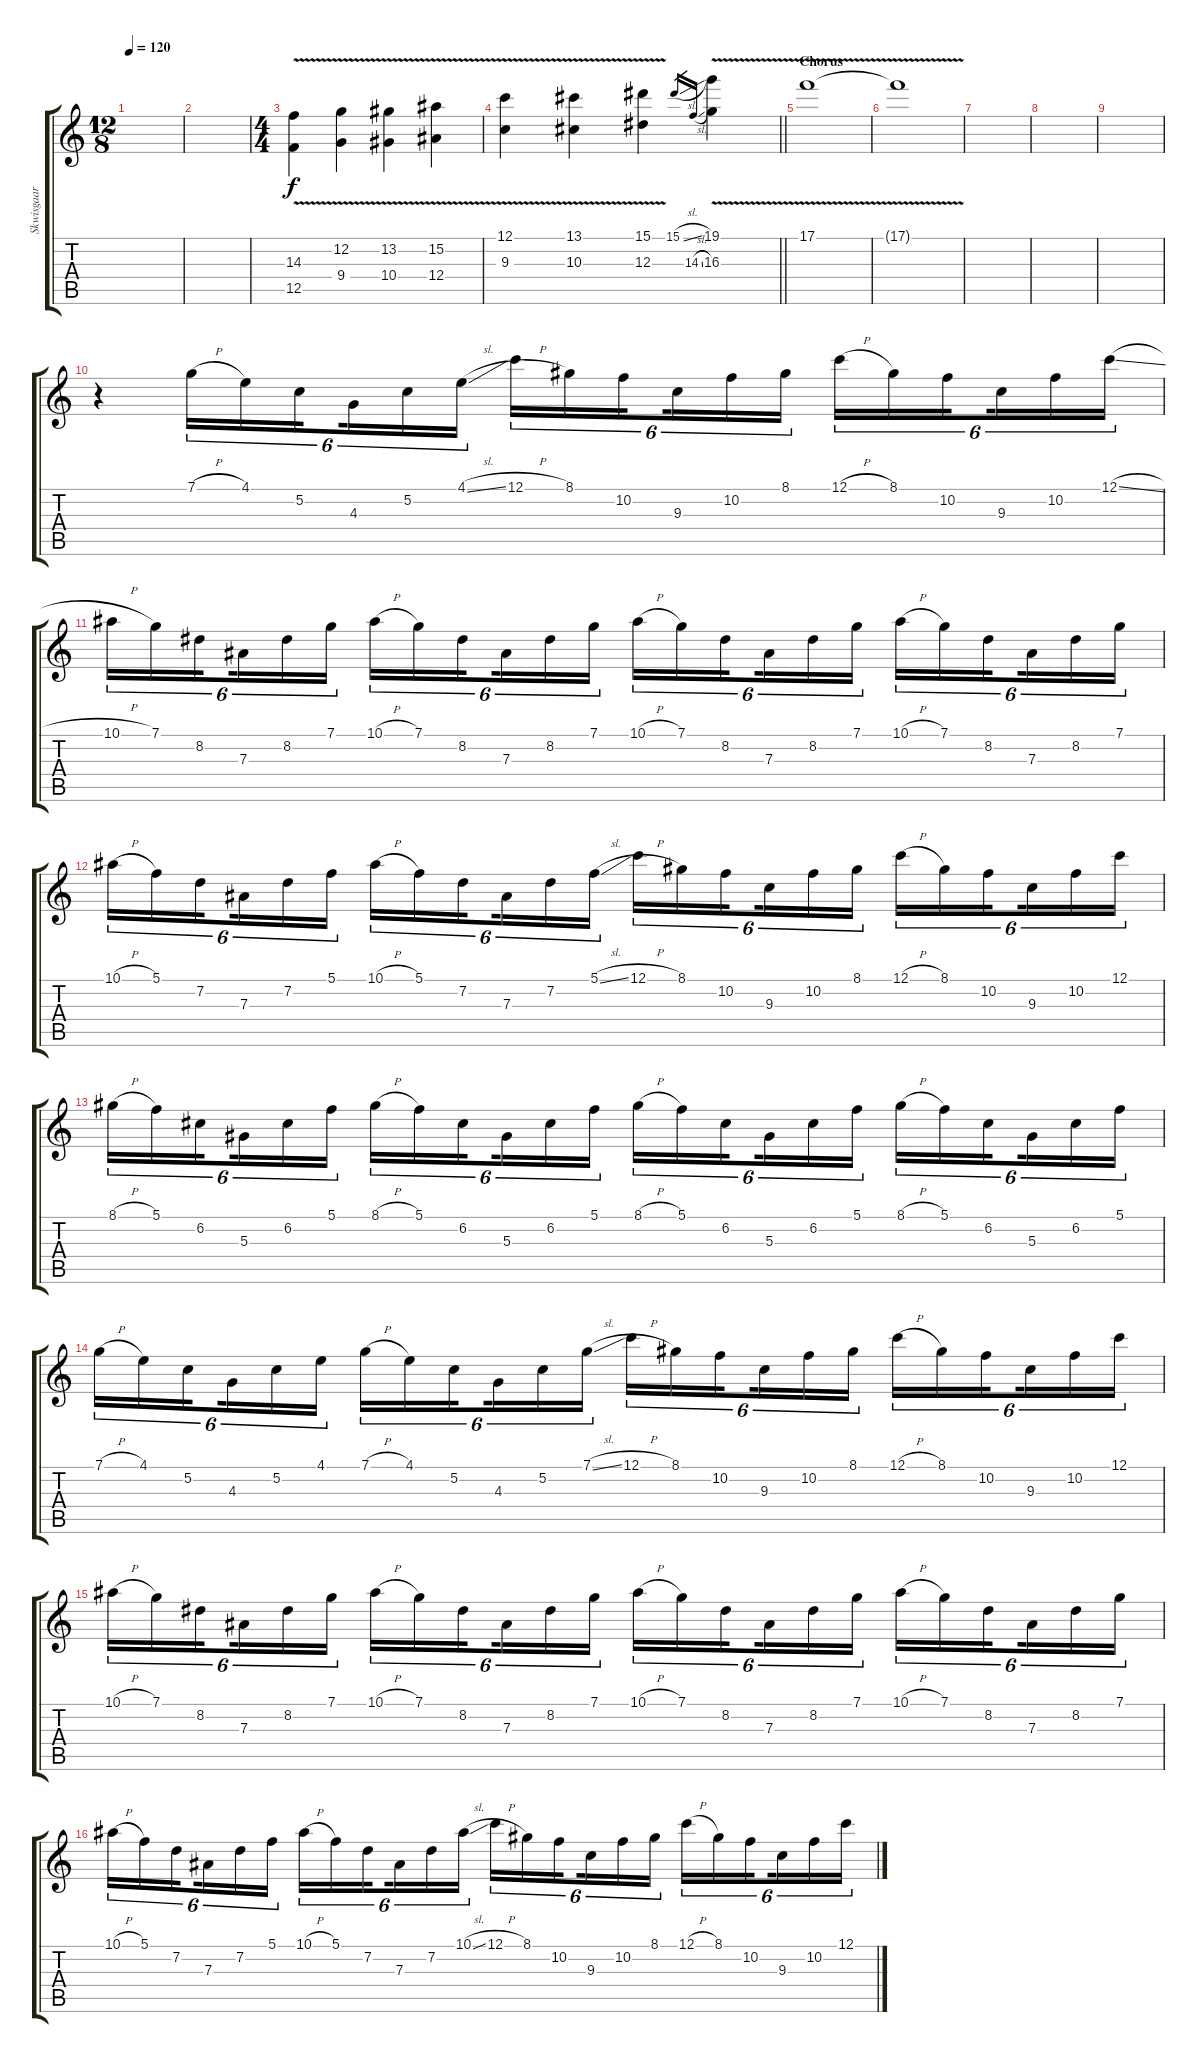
\track ("Skwisgaar Skwigelf (Solo Guitar)" "Skwisgaar ") {instrument distortionguitar}
\staff {score tabs}
\tuning (C4 G3 Eb3 Bb2 F2 C2) {hide}
\ts (12 8)
\tempo 120
\clef g2
\ks c
|
|
\ts (4 4)
(14.3{v} 12.5{v}).4 (12.2{v} 9.4{v}).4 (13.2{v} 10.4{v}).4 (15.2{v} 12.4{v}).4 |
\barLineRight lightlight
(12.1{v} 9.3{v}).4 (13.1{v} 10.3{v}).4 (15.1{v} 12.3{v}).4 15.1{sl}.16{gr} 14.3{sl}.16{gr} (19.1{v} 16.3{v}).4 |
\section ("" "Chorus")
17.1{v}.1 |
17.1{t}.1 |
|
|
|
r.4{volume 10} 7.1{h}.16{tu (6 4)} 4.1.16{tu (6 4)} 5.2.16{tu (6 4) beam splitsecondary} 4.3.16{tu (6 4)} 5.2.16{tu (6 4)} 4.1{sl}.16{tu (6 4)} 12.1{h}.16{tu (6 4)} 8.1.16{tu (6 4)} 10.2.16{tu (6 4) beam splitsecondary} 9.3.16{tu (6 4)} 10.2.16{tu (6 4)} 8.1.16{tu (6 4)} 12.1{h}.16{tu (6 4)} 8.1.16{tu (6 4)} 10.2.16{tu (6 4) beam splitsecondary} 9.3.16{tu (6 4)} 10.2.16{tu (6 4)} 12.1{sl}.16{tu (6 4)} |
10.1{h}.16{tu (6 4)} 7.1.16{tu (6 4)} 8.2.16{tu (6 4) beam splitsecondary} 7.3.16{tu (6 4)} 8.2.16{tu (6 4)} 7.1.16{tu (6 4)} 10.1{h}.16{tu (6 4)} 7.1.16{tu (6 4)} 8.2.16{tu (6 4) beam splitsecondary} 7.3.16{tu (6 4)} 8.2.16{tu (6 4)} 7.1.16{tu (6 4)} 10.1{h}.16{tu (6 4)} 7.1.16{tu (6 4)} 8.2.16{tu (6 4) beam splitsecondary} 7.3.16{tu (6 4)} 8.2.16{tu (6 4)} 7.1.16{tu (6 4)} 10.1{h}.16{tu (6 4)} 7.1.16{tu (6 4)} 8.2.16{tu (6 4) beam splitsecondary} 7.3.16{tu (6 4)} 8.2.16{tu (6 4)} 7.1.16{tu (6 4)} |
10.1{h}.16{tu (6 4)} 5.1.16{tu (6 4)} 7.2.16{tu (6 4) beam splitsecondary} 7.3.16{tu (6 4)} 7.2.16{tu (6 4)} 5.1.16{tu (6 4)} 10.1{h}.16{tu (6 4)} 5.1.16{tu (6 4)} 7.2.16{tu (6 4) beam splitsecondary} 7.3.16{tu (6 4)} 7.2.16{tu (6 4)} 5.1{sl}.16{tu (6 4)} 12.1{h}.16{tu (6 4)} 8.1.16{tu (6 4)} 10.2.16{tu (6 4) beam splitsecondary} 9.3.16{tu (6 4)} 10.2.16{tu (6 4)} 8.1.16{tu (6 4)} 12.1{h}.16{tu (6 4)} 8.1.16{tu (6 4)} 10.2.16{tu (6 4) beam splitsecondary} 9.3.16{tu (6 4)} 10.2.16{tu (6 4)} 12.1.16{tu (6 4)} |
8.1{h}.16{tu (6 4)} 5.1.16{tu (6 4)} 6.2.16{tu (6 4) beam splitsecondary} 5.3.16{tu (6 4)} 6.2.16{tu (6 4)} 5.1.16{tu (6 4)} 8.1{h}.16{tu (6 4)} 5.1.16{tu (6 4)} 6.2.16{tu (6 4) beam splitsecondary} 5.3.16{tu (6 4)} 6.2.16{tu (6 4)} 5.1.16{tu (6 4)} 8.1{h}.16{tu (6 4)} 5.1.16{tu (6 4)} 6.2.16{tu (6 4) beam splitsecondary} 5.3.16{tu (6 4)} 6.2.16{tu (6 4)} 5.1.16{tu (6 4)} 8.1{h}.16{tu (6 4)} 5.1.16{tu (6 4)} 6.2.16{tu (6 4) beam splitsecondary} 5.3.16{tu (6 4)} 6.2.16{tu (6 4)} 5.1.16{tu (6 4)} |
7.1{h}.16{tu (6 4)} 4.1.16{tu (6 4)} 5.2.16{tu (6 4) beam splitsecondary} 4.3.16{tu (6 4)} 5.2.16{tu (6 4)} 4.1.16{tu (6 4)} 7.1{h}.16{tu (6 4)} 4.1.16{tu (6 4)} 5.2.16{tu (6 4) beam splitsecondary} 4.3.16{tu (6 4)} 5.2.16{tu (6 4)} 7.1{sl}.16{tu (6 4)} 12.1{h}.16{tu (6 4)} 8.1.16{tu (6 4)} 10.2.16{tu (6 4) beam splitsecondary} 9.3.16{tu (6 4)} 10.2.16{tu (6 4)} 8.1.16{tu (6 4)} 12.1{h}.16{tu (6 4)} 8.1.16{tu (6 4)} 10.2.16{tu (6 4) beam splitsecondary} 9.3.16{tu (6 4)} 10.2.16{tu (6 4)} 12.1.16{tu (6 4)} |
10.1{h}.16{tu (6 4)} 7.1.16{tu (6 4)} 8.2.16{tu (6 4) beam splitsecondary} 7.3.16{tu (6 4)} 8.2.16{tu (6 4)} 7.1.16{tu (6 4)} 10.1{h}.16{tu (6 4)} 7.1.16{tu (6 4)} 8.2.16{tu (6 4) beam splitsecondary} 7.3.16{tu (6 4)} 8.2.16{tu (6 4)} 7.1.16{tu (6 4)} 10.1{h}.16{tu (6 4)} 7.1.16{tu (6 4)} 8.2.16{tu (6 4) beam splitsecondary} 7.3.16{tu (6 4)} 8.2.16{tu (6 4)} 7.1.16{tu (6 4)} 10.1{h}.16{tu (6 4)} 7.1.16{tu (6 4)} 8.2.16{tu (6 4) beam splitsecondary} 7.3.16{tu (6 4)} 8.2.16{tu (6 4)} 7.1.16{tu (6 4)} |
10.1{h}.16{tu (6 4)} 5.1.16{tu (6 4)} 7.2.16{tu (6 4) beam splitsecondary} 7.3.16{tu (6 4)} 7.2.16{tu (6 4)} 5.1.16{tu (6 4)} 10.1{h}.16{tu (6 4)} 5.1.16{tu (6 4)} 7.2.16{tu (6 4) beam splitsecondary} 7.3.16{tu (6 4)} 7.2.16{tu (6 4)} 10.1{sl}.16{tu (6 4)} 12.1{h}.16{tu (6 4)} 8.1.16{tu (6 4)} 10.2.16{tu (6 4) beam splitsecondary} 9.3.16{tu (6 4)} 10.2.16{tu (6 4)} 8.1.16{tu (6 4)} 12.1{h}.16{tu (6 4)} 8.1.16{tu (6 4)} 10.2.16{tu (6 4) beam splitsecondary} 9.3.16{tu (6 4)} 10.2.16{tu (6 4)} 12.1{sl}.16{tu (6 4)}
